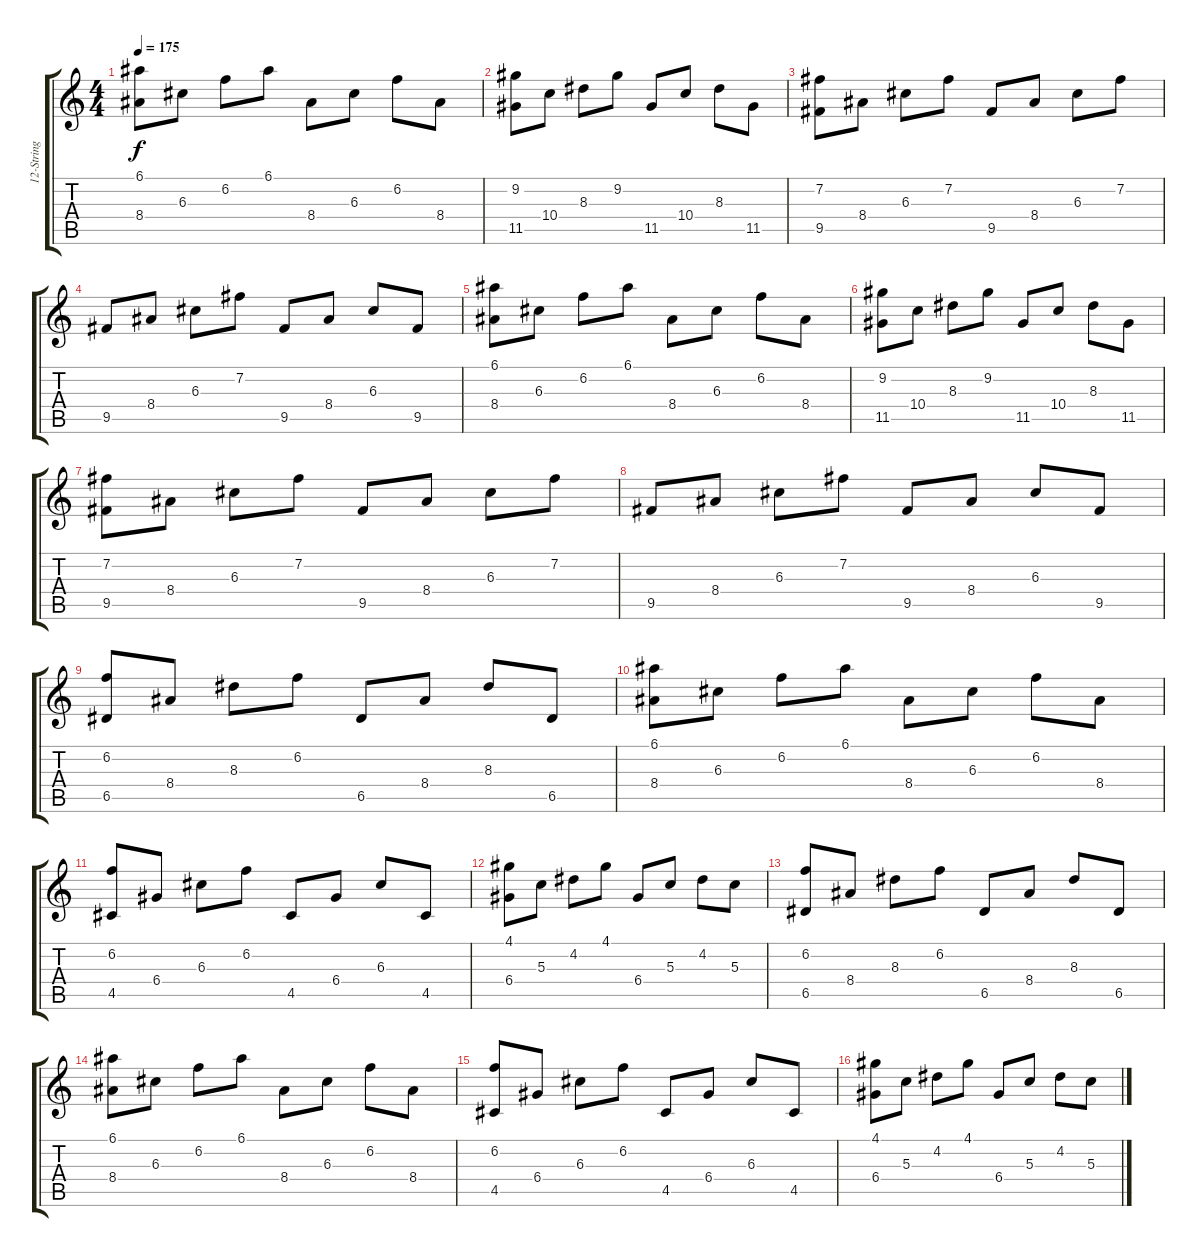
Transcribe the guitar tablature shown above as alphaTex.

\track ("12-String Acoustic" "12-String ") {instrument acousticguitarsteel}
\staff {score tabs}
\tuning (E4 B3 G3 D3 A2 E2) {hide}
\ts (4 4)
\tempo 175
\clef g2
\ks c
(6.1 8.4).8{dy f instrument acousticguitarsteel} 6.3.8 6.2.8 6.1.8 8.4.8 6.3.8 6.2.8 8.4.8 |
(9.2 11.5).8 10.4.8 8.3.8 9.2.8 11.5.8 10.4.8 8.3.8 11.5.8 |
(7.2 9.5).8 8.4.8 6.3.8 7.2.8 9.5.8 8.4.8 6.3.8 7.2.8 |
9.5.8 8.4.8 6.3.8 7.2.8 9.5.8 8.4.8 6.3.8 9.5.8 |
(6.1 8.4).8 6.3.8 6.2.8 6.1.8 8.4.8 6.3.8 6.2.8 8.4.8 |
(9.2 11.5).8 10.4.8 8.3.8 9.2.8 11.5.8 10.4.8 8.3.8 11.5.8 |
(7.2 9.5).8 8.4.8 6.3.8 7.2.8 9.5.8 8.4.8 6.3.8 7.2.8 |
9.5.8 8.4.8 6.3.8 7.2.8 9.5.8 8.4.8 6.3.8 9.5.8 |
(6.2 6.5).8 8.4.8 8.3.8 6.2.8 6.5.8 8.4.8 8.3.8 6.5.8 |
(6.1 8.4).8 6.3.8 6.2.8 6.1.8 8.4.8 6.3.8 6.2.8 8.4.8 |
(6.2 4.5).8 6.4.8 6.3.8 6.2.8 4.5.8 6.4.8 6.3.8 4.5.8 |
(4.1 6.4).8 5.3.8 4.2.8 4.1.8 6.4.8 5.3.8 4.2.8 5.3.8 |
(6.2 6.5).8 8.4.8 8.3.8 6.2.8 6.5.8 8.4.8 8.3.8 6.5.8 |
(6.1 8.4).8 6.3.8 6.2.8 6.1.8 8.4.8 6.3.8 6.2.8 8.4.8 |
(6.2 4.5).8 6.4.8 6.3.8 6.2.8 4.5.8 6.4.8 6.3.8 4.5.8 |
(4.1 6.4).8 5.3.8 4.2.8 4.1.8 6.4.8 5.3.8 4.2.8 5.3.8
